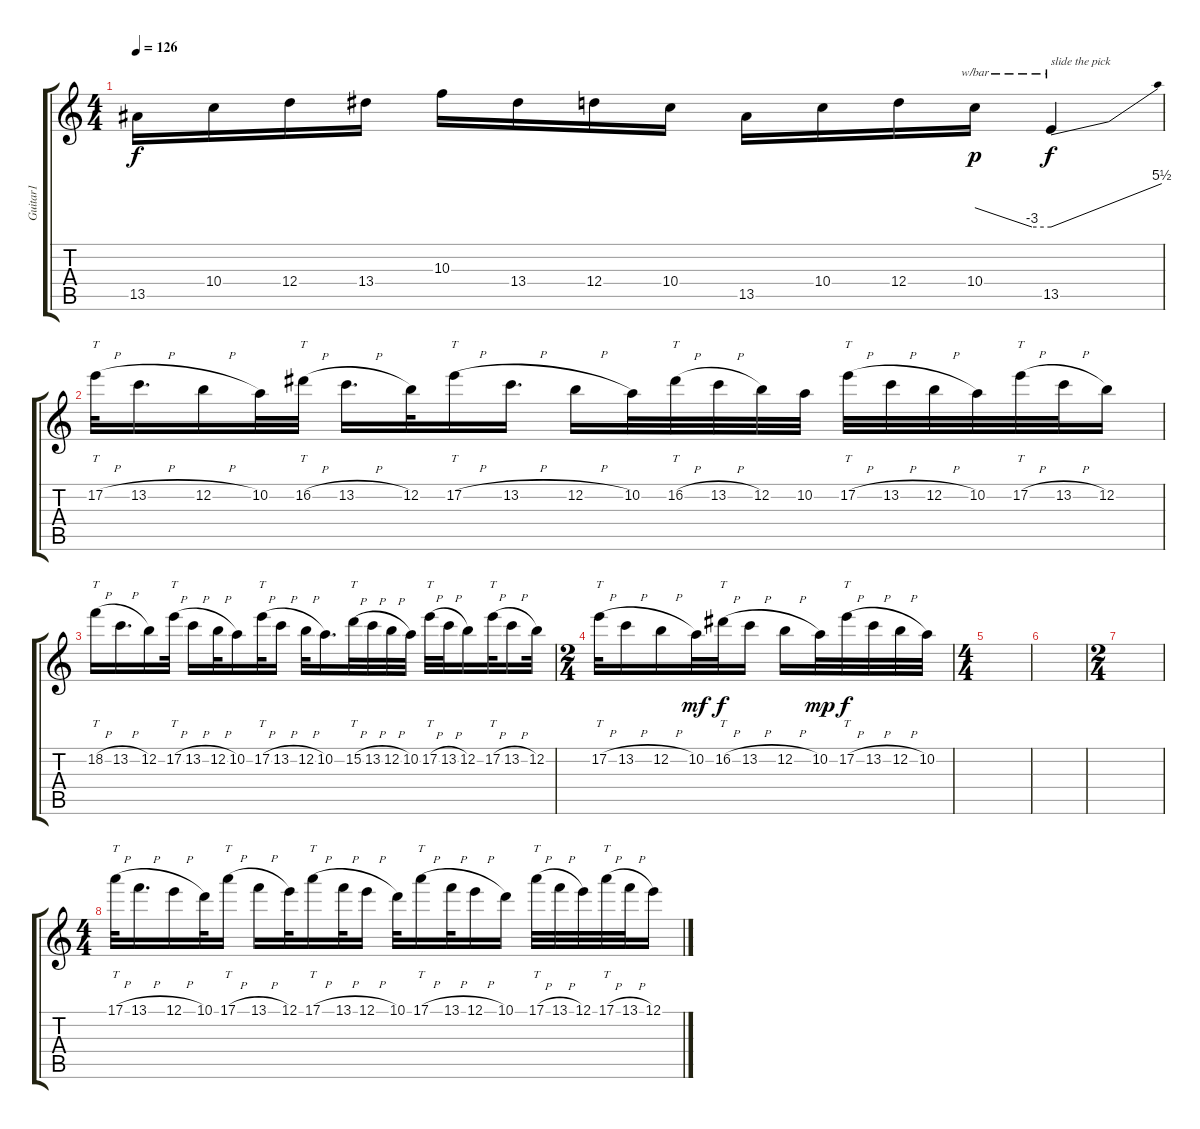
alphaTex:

\track ("Guitar1" "Guitar1") {instrument distortionguitar}
\staff {score tabs}
\tuning (E4 B3 G3 D3 A2 E2) {hide}
\ts (4 4)
\tempo 126
\clef g2
\ks c
13.5.16{dy f} 10.4.16 12.4.16 13.4.16 10.3.16 13.4.16 12.4.16 10.4.16 13.5.16 10.4.16 12.4.16 10.4.16{tbe (custom default 0 0 45 -12 60 -12) dy p} 13.5.4{tbe (dive default 0 -12 60 22) txt "slide the pick" dy f} |
17.2{h}.32{tt balance 15} 13.2{h}.16{d} 12.2{h}.16 10.2.32 16.2{h}.32{tt} 13.2{h}.16{d} 12.2.32 17.2{h}.16{tt} 13.2{h}.16{d} 12.2{h}.16 10.2.32 16.2{h}.32{tt} 13.2{h}.32 12.2.32 10.2.32 17.2{h}.32{tt} 13.2{h}.32 12.2{h}.32 10.2.32 17.2{h}.32{tt} 13.2{h}.32 12.2.16 |
18.2{h}.16{tt} 13.2{h}.16{d} 12.2.16 17.2{h}.32{tt} 13.2{h}.16 12.2{h}.32 10.2.16 17.2{h}.32{tt} 13.2{h}.16 12.2{h}.32 10.2.16{d} 15.2{h}.32{tt} 13.2{h}.32 12.2{h}.32 10.2.32 17.2{h}.32{tt} 13.2{h}.32 12.2.16 17.2{h}.32{tt} 13.2{h}.16 12.2.32 |
\ts (2 4)
17.2{h}.32{tt} 13.2{h}.16 12.2{h}.16 10.2.32{dy mf} 16.2{h}.32{tt dy f} 13.2{h}.16 12.2{h}.16 10.2.32{dy mp} 17.2{h}.32{tt dy f} 13.2{h}.32 12.2{h}.32 10.2.32 |
\ts (4 4)
|
|
\ts (2 4)
|
\ts (4 4)
17.1{h}.32{tt} 13.1{h}.16{d} 12.1{h}.16 10.1.32 17.1{h}.16{tt} 13.1{h}.16 12.1.32 17.1{h}.16{tt} 13.1{h}.32 12.1{h}.16 10.1.32 17.1{h}.16{tt} 13.1{h}.32 12.1{h}.16 10.1.16 17.1{h}.32{tt} 13.1{h}.32 12.1.32 17.1{h}.32{tt} 13.1{h}.32 12.1.16
